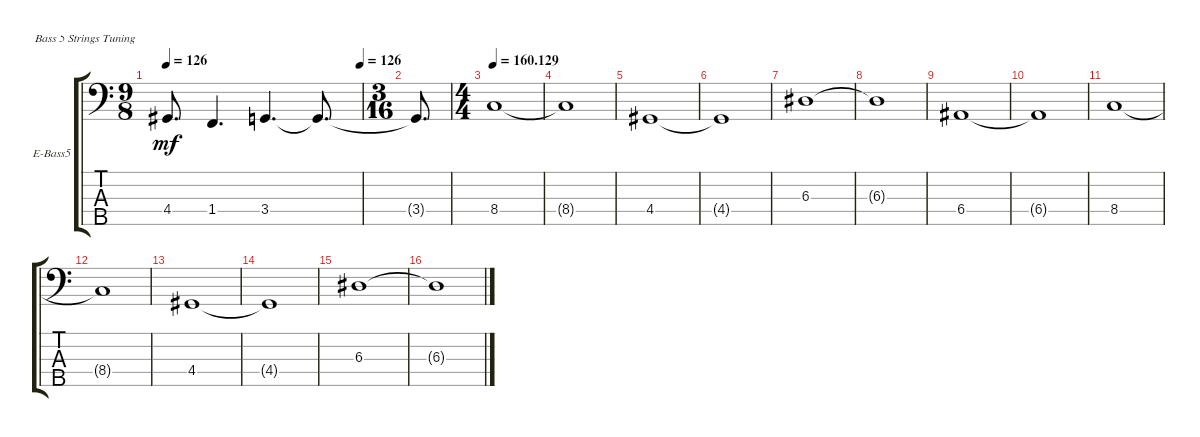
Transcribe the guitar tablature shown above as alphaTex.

\defaultSystemsLayout 4
\bracketExtendMode groupsimilarinstruments
\firstSystemTrackNameOrientation horizontal
\otherSystemsTrackNameOrientation horizontal
\track ("Electric Bass" "E-Bass5") {instrument electricbassfinger}
\staff {score tabs}
\tuning (G2 D2 A1 E1 B0)
\ts (9 8)
\tempo 126
\tempo (126 0.99375)
\clef f4
\ks c
4.4.8{d dy mf} 1.4.4{d} 3.4.4{d} 3.4{t}.8{d} |
\ts (3 16)
3.4{t}.8{d} |
\ts (4 4)
\tempo
160.129 8.4.1 |
8.4{t}.1 |
4.4.1 |
4.4{t}.1 |
6.3.1 |
6.3{t}.1 |
6.4.1 |
6.4{t}.1 |
8.4.1 |
8.4{t}.1 |
4.4.1 |
4.4{t}.1 |
6.3.1 |
6.3{t}.1
